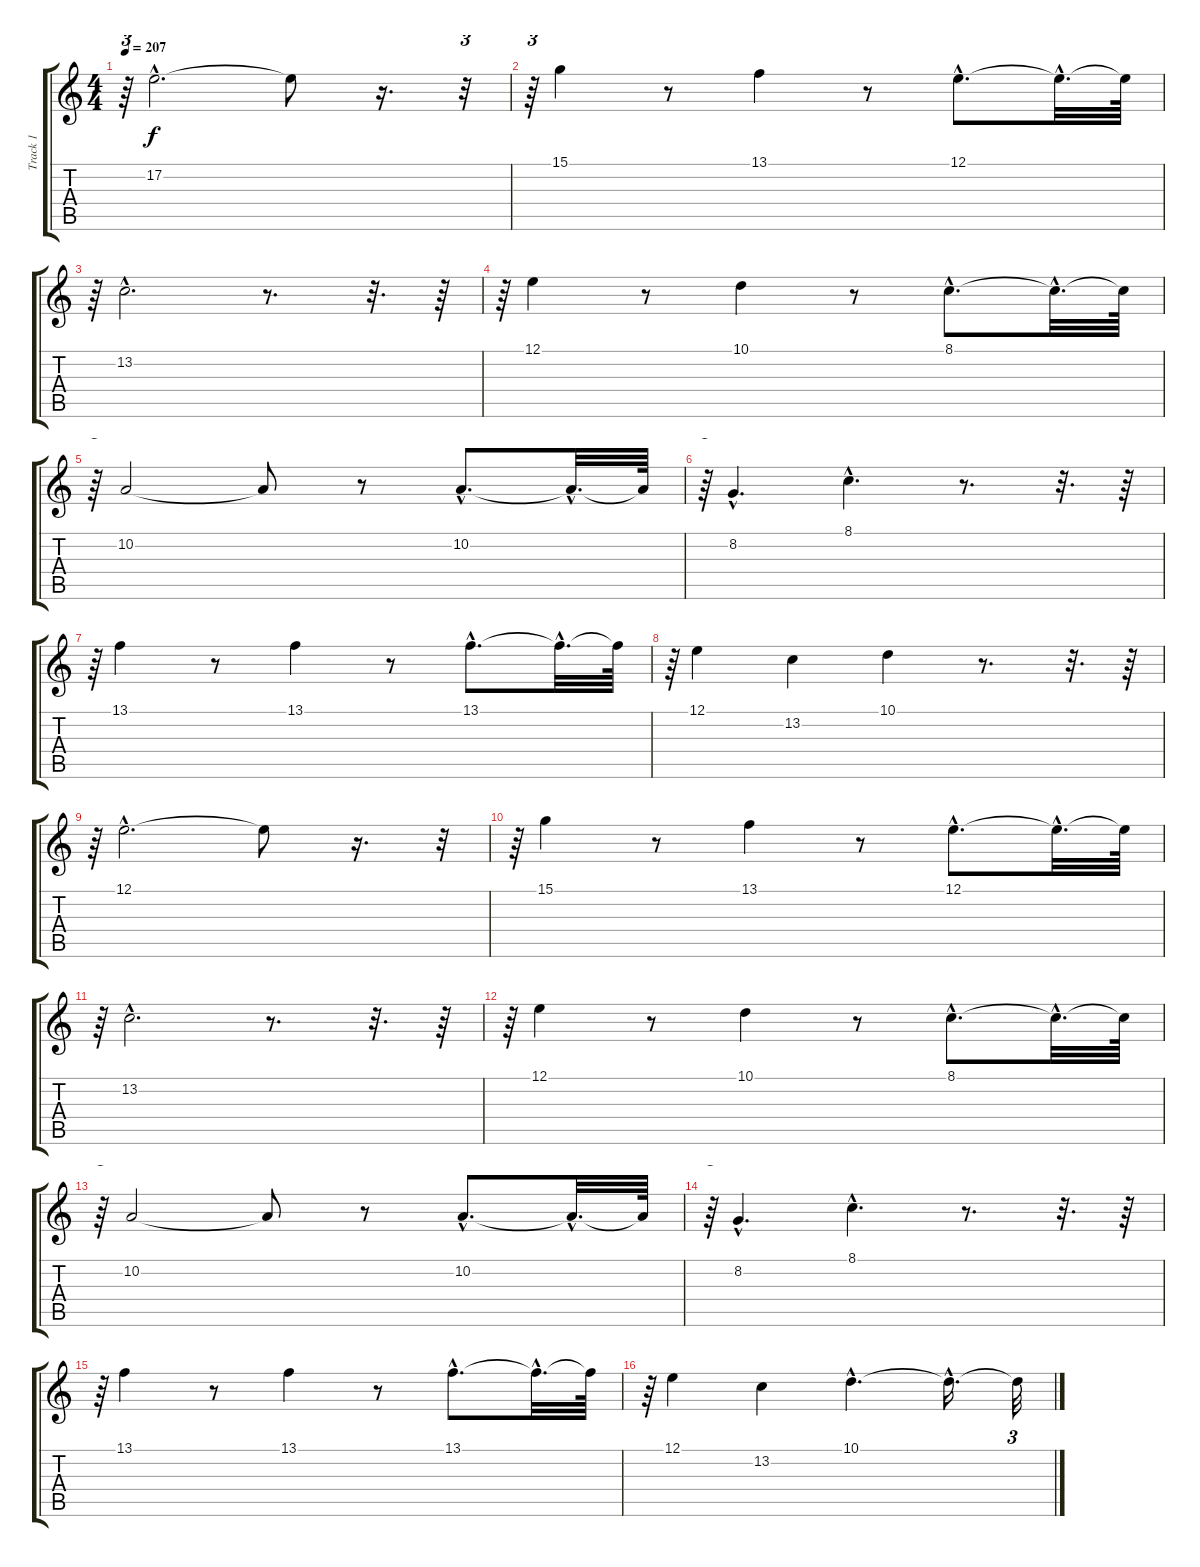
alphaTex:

\track ("Track 1" "Track 1") {instrument lead1square}
\staff {score tabs}
\tuning (E4 B3 G3 D3 A2 E2) {hide}
\ts (4 4)
\tempo 207
\clef g2
\ks c
r.64{tu (3 2) dy f instrument lead1square} 17.2{hac}.2{d} 17.2{t}.8 r.16{d} r.32{tu (3 2)} |
r.64{tu (3 2)} 15.1.4 r.8 13.1.4 r.8 12.1{hac}.8{d} 12.1{hac t}.32{d} 12.1{t}.64 |
r.64{tu (3 2)} 13.2{hac}.2{d} r.8{d} r.32{d} r.64 |
r.64{tu (3 2)} 12.1.4 r.8 10.1.4 r.8 8.1{hac}.8{d} 8.1{hac t}.32{d} 8.1{t}.64 |
r.64{tu (3 2)} 10.2.2 10.2{t}.8 r.8 10.2{hac}.8{d} 10.2{hac t}.32{d} 10.2{t}.64 |
r.64{tu (3 2)} 8.2{hac}.4{d} 8.1{hac}.4{d} r.8{d} r.32{d} r.64 |
r.64{tu (3 2)} 13.1.4 r.8 13.1.4 r.8 13.1{hac}.8{d} 13.1{hac t}.32{d} 13.1{t}.64 |
r.64{tu (3 2)} 12.1.4 13.2.4 10.1.4 r.8{d} r.32{d} r.64 |
r.64{tu (3 2)} 12.1{hac}.2{d} 12.1{t}.8 r.16{d} r.32{tu (3 2)} |
r.64{tu (3 2)} 15.1.4 r.8 13.1.4 r.8 12.1{hac}.8{d} 12.1{hac t}.32{d} 12.1{t}.64 |
r.64{tu (3 2)} 13.2{hac}.2{d} r.8{d} r.32{d} r.64 |
r.64{tu (3 2)} 12.1.4 r.8 10.1.4 r.8 8.1{hac}.8{d} 8.1{hac t}.32{d} 8.1{t}.64 |
r.64{tu (3 2)} 10.2.2 10.2{t}.8 r.8 10.2{hac}.8{d} 10.2{hac t}.32{d} 10.2{t}.64 |
r.64{tu (3 2)} 8.2{hac}.4{d} 8.1{hac}.4{d} r.8{d} r.32{d} r.64 |
r.64{tu (3 2)} 13.1.4 r.8 13.1.4 r.8 13.1{hac}.8{d} 13.1{hac t}.32{d} 13.1{t}.64 |
r.64{tu (3 2)} 12.1.4 13.2.4 10.1{hac}.4{d} 10.1{hac t}.16{d} 10.1{t}.32{tu (3 2)}
